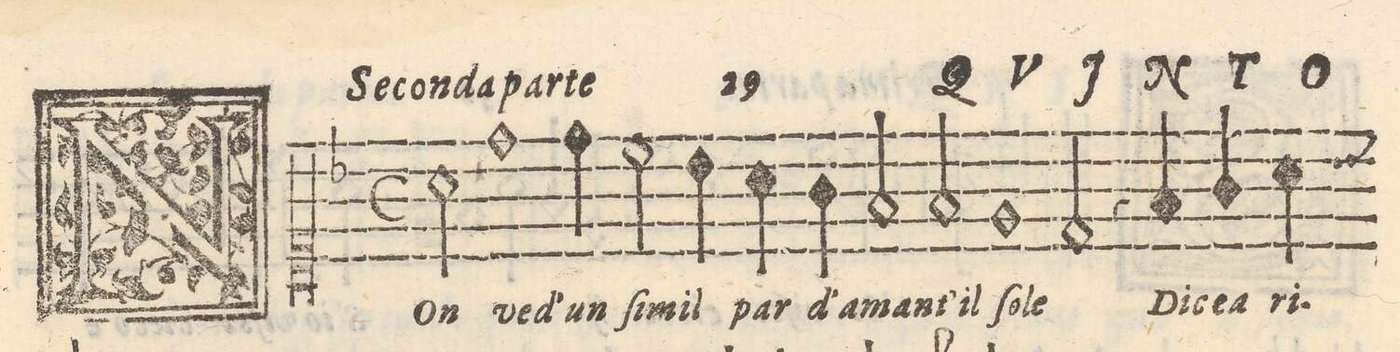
**kern	**text
*I"QUINTO	*
*clefC1	*
*k[b-]	*
*met(c)	*
*M2/1	*
2a\	Non
1dd	ved`-
4dd\	-un
2cc\	ſi-
=2-	=2-
4b-\	-mil
4a\	par
4g\	d`a-
2f/	-man-
2f/	-t`il
=3-	=3-
1e	ſo-
2d/	-le
4r	.
4f/	Di-
=4-	=4-
4g/	-cea
4a\	ri-
*-	*-
